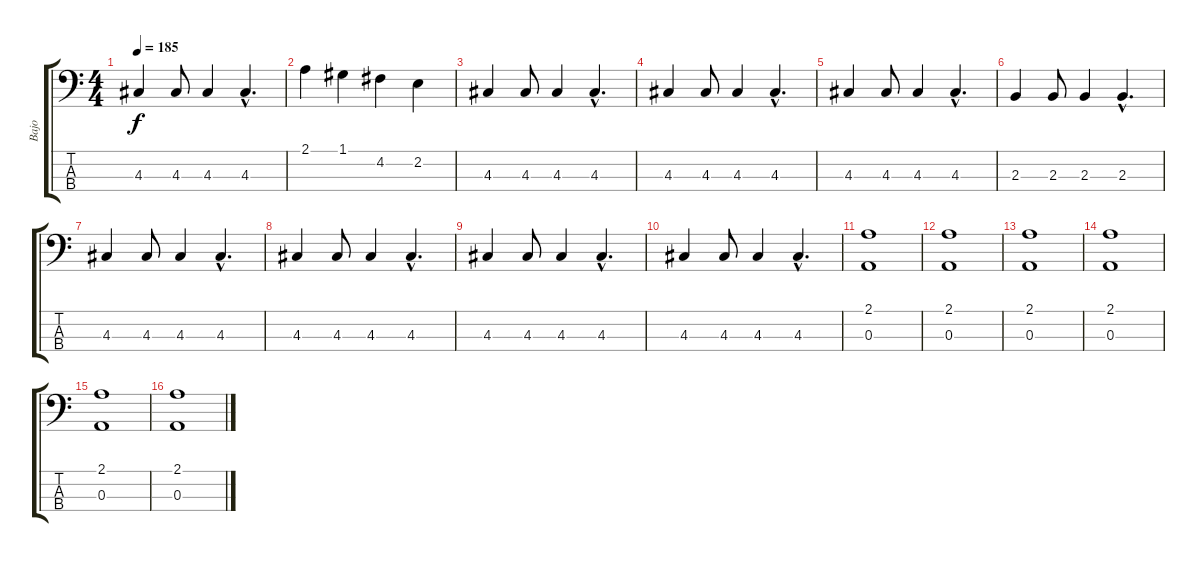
\track ("Bajo" "Bajo") {instrument electricbasspick}
\staff {score tabs}
\tuning (G2 D2 A1 E1) {hide}
\ts (4 4)
\tempo 185
\clef f4
\ks c
4.3.4{dy f} 4.3.8 4.3.4 4.3{hac}.4{d} |
2.1.4 1.1.4 4.2.4 2.2.4 |
4.3.4 4.3.8 4.3.4 4.3{hac}.4{d} |
4.3.4 4.3.8 4.3.4 4.3{hac}.4{d} |
4.3.4 4.3.8 4.3.4 4.3{hac}.4{d} |
2.3.4 2.3.8 2.3.4 2.3{hac}.4{d} |
4.3.4 4.3.8 4.3.4 4.3{hac}.4{d} |
4.3.4 4.3.8 4.3.4 4.3{hac}.4{d} |
4.3.4 4.3.8 4.3.4 4.3{hac}.4{d} |
4.3.4 4.3.8 4.3.4 4.3{hac}.4{d} |
(2.1 0.3).1 |
(2.1 0.3).1 |
(2.1 0.3).1 |
(2.1 0.3).1 |
(2.1 0.3).1 |
(2.1 0.3).1
